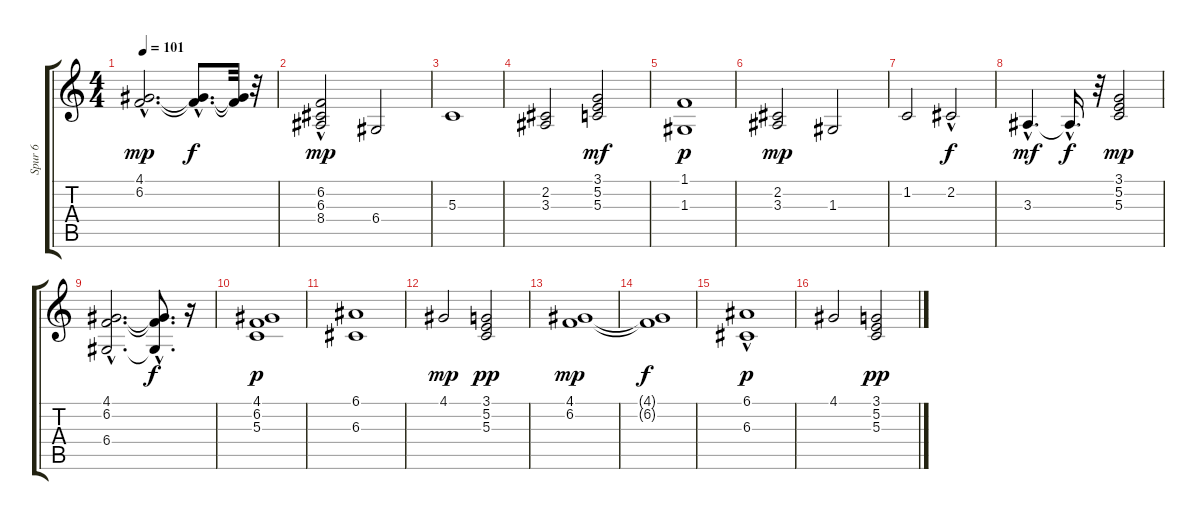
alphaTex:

\track ("Spur 6" "Spur 6") {instrument pad2warm}
\staff {score tabs}
\tuning (E4 B3 G3 D3 A2 E2) {hide}
\ts (4 4)
\tempo 101
\clef g2
\ks c
(4.1{hac} 6.2{hac}).2{d dy mp} (4.1{hac t} 6.2{hac t}).8{d dy f} (4.1{t} 6.2{t}).32 r.32 |
(6.2 6.3{hac} 8.4{hac}).2{dy mp} 6.4.2 |
5.3.1 |
(2.2 3.3).2 (3.1 5.2 5.3).2{dy mf} |
(1.1 1.3).1{dy p} |
(2.2 3.3).2{dy mp} 1.3.2 |
1.2.2 2.2{hac}.2{dy f} |
3.3{hac}.4{d dy mf} 3.3{hac t}.16{d dy f} r.32 (3.1 5.2 5.3).2{dy mp} |
(4.1{hac} 6.2{hac} 6.4{hac}).2{d} (4.1{hac t} 6.2{hac t} 6.4{t}).8{d dy f} r.16 |
(4.1 6.2 5.3).1{dy p} |
(6.1 6.3).1 |
4.1.2{dy mp} (3.1 5.2 5.3).2{dy pp} |
(4.1 6.2).1{dy mp} |
(4.1{t} 6.2{t}).1{dy f} |
(6.1{hac} 6.3).1{dy p} |
4.1.2 (3.1 5.2 5.3).2{dy pp}
